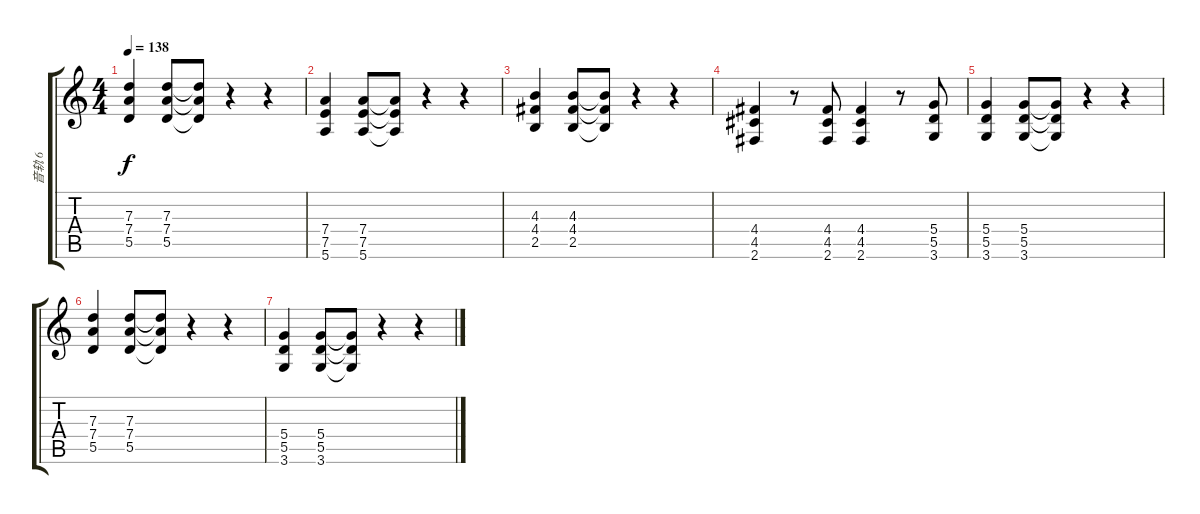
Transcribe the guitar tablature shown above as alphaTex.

\track ("音轨 6" "音轨 6") {instrument electricguitarmuted}
\staff {score tabs}
\tuning (E4 B3 G3 D3 A2 E2) {hide}
\ts (4 4)
\tempo 138
\clef g2
\ks c
(7.3 7.4 5.5).4{dy f volume 4} (7.3 7.4 5.5).8 (7.3{t} 7.4{t} 5.5{t}).8 r.4 r.4 |
(7.4 7.5 5.6).4 (7.4 7.5 5.6).8 (7.4{t} 7.5{t} 5.6{t}).8 r.4 r.4 |
(4.3 4.4 2.5).4 (4.3 4.4 2.5).8 (4.3{t} 4.4{t} 2.5{t}).8 r.4 r.4 |
(4.4 4.5 2.6).4 r.8 (4.4 4.5 2.6).8 (4.4 4.5 2.6).4 r.8 (5.4 5.5 3.6).8 |
(5.4 5.5 3.6).4 (5.4 5.5 3.6).8 (5.4{t} 5.5{t} 3.6{t}).8 r.4 r.4 |
(7.3 7.4 5.5).4 (7.3 7.4 5.5).8 (7.3{t} 7.4{t} 5.5{t}).8 r.4 r.4 |
(5.4 5.5 3.6).4 (5.4 5.5 3.6).8 (5.4{t} 5.5{t} 3.6{t}).8 r.4 r.4
